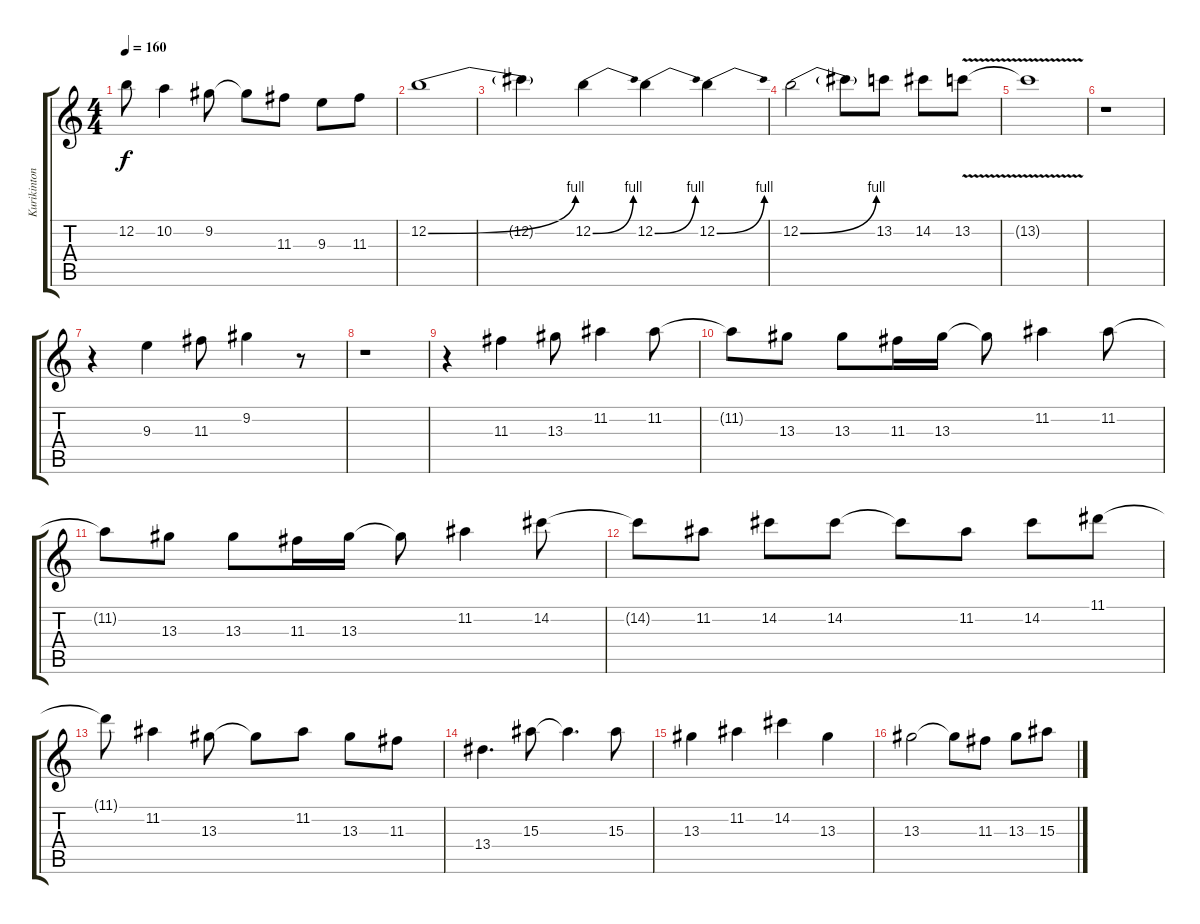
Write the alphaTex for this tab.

\track ("Kurikinton Fox (Lead Guitar)" "Kurikinton") {instrument distortionguitar}
\staff {score tabs}
\tuning (E4 B3 G3 D3 A2 E2) {hide}
\ts (4 4)
\tempo 160
\clef g2
\ks c
12.2{t}.8{dy f} 10.2.4 9.2.8 9.2{t}.8 11.3.8 9.3.8 11.3.8 |
12.2{be (bend 0 0 60 4)}.1 |
12.2{t}.4 12.2{be (bend 0 0 60 4)}.4 12.2{be (bend 0 0 60 4)}.4 12.2{be (bend 0 0 60 4)}.4 |
12.2{be (bend 0 0 60 4)}.2 12.2{t}.8 13.2.8 14.2.8 13.2{v}.8 |
13.2{t}.1 |
r.1 |
r.4 9.3.4 11.3.8 9.2.4 r.8 |
r.1 |
r.4 11.3.4 13.3.8 11.2.4 11.2.8 |
11.2{t}.8 13.3.8 13.3.8 11.3.16 13.3.16 13.3{t}.8 11.2.4 11.2.8 |
11.2{t}.8 13.3.8 13.3.8 11.3.16 13.3.16 13.3{t}.8 11.2.4 14.2.8 |
14.2{t}.8 11.2.8 14.2.8 14.2.8 14.2{t}.8 11.2.8 14.2.8 11.1.8 |
11.1{t}.8 11.2.4 13.3.8 13.3{t}.8 11.2.8 13.3.8 11.3.8 |
13.4.4{d} 15.3.8 15.3{t}.4{d} 15.3.8 |
13.3.4 11.2.4 14.2.4 13.3.4 |
13.3.2 13.3{t}.8 11.3.8 13.3.8 15.3.8
